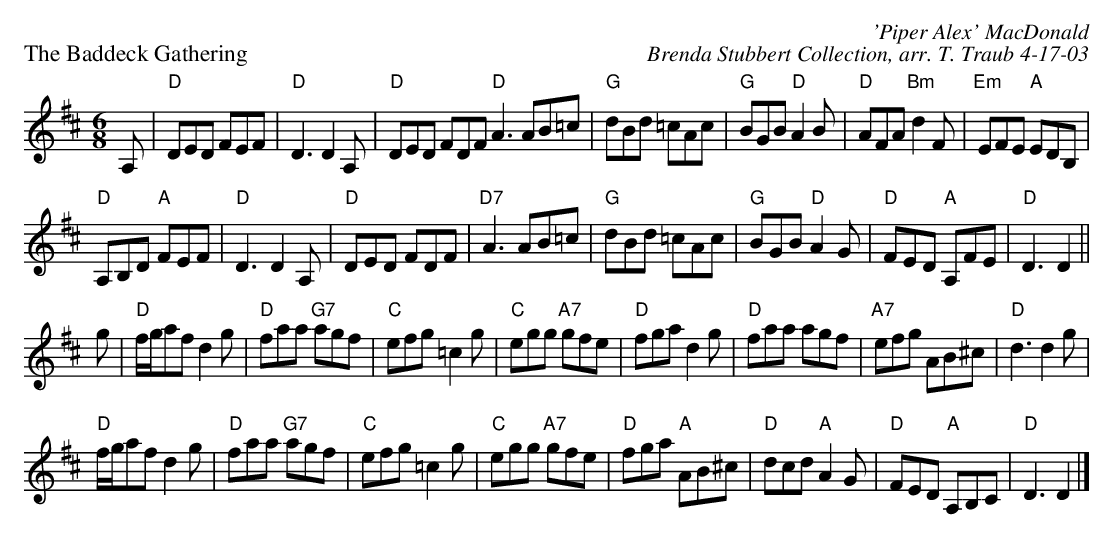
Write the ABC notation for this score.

X:1
P: The Baddeck Gathering
C: 'Piper Alex' MacDonald
C: Brenda Stubbert Collection, arr. T. Traub 4-17-03
M: 6/8
K: D
L: 1/8
A,|"D"DED FEF|"D"D3 D2 A,|"D"DED FDF "D"A3 AB=c|"G"dBd =cAc|"G"BGB "D"A2 B|"D"AFA "Bm"d2 F|"Em"EFE "A"EDB,|
"D"A,B,D "A"FEF|"D"D3 D2 A,|"D"DED FDF|"D7"A3 AB=c|"G"dBd =cAc|"G"BGB "D"A2 G|"D"FED "A"A,FE|"D"D3 D2||
g|"D"f/g/af d2 g|"D"faa "G7"agf|"C"efg =c2 g|"C"egg "A7"gfe|"D"fga d2 g|"D"faa agf |"A7"efg AB^c|"D"d3 d2 g|
"D"f/g/af d2 g|"D"faa "G7"agf|"C"efg =c2 g|"C"egg "A7"gfe|"D"fga "A"AB^c|"D"dcd "A"A2 G|"D"FED "A"A,B,C|"D"D3 D2 |]
